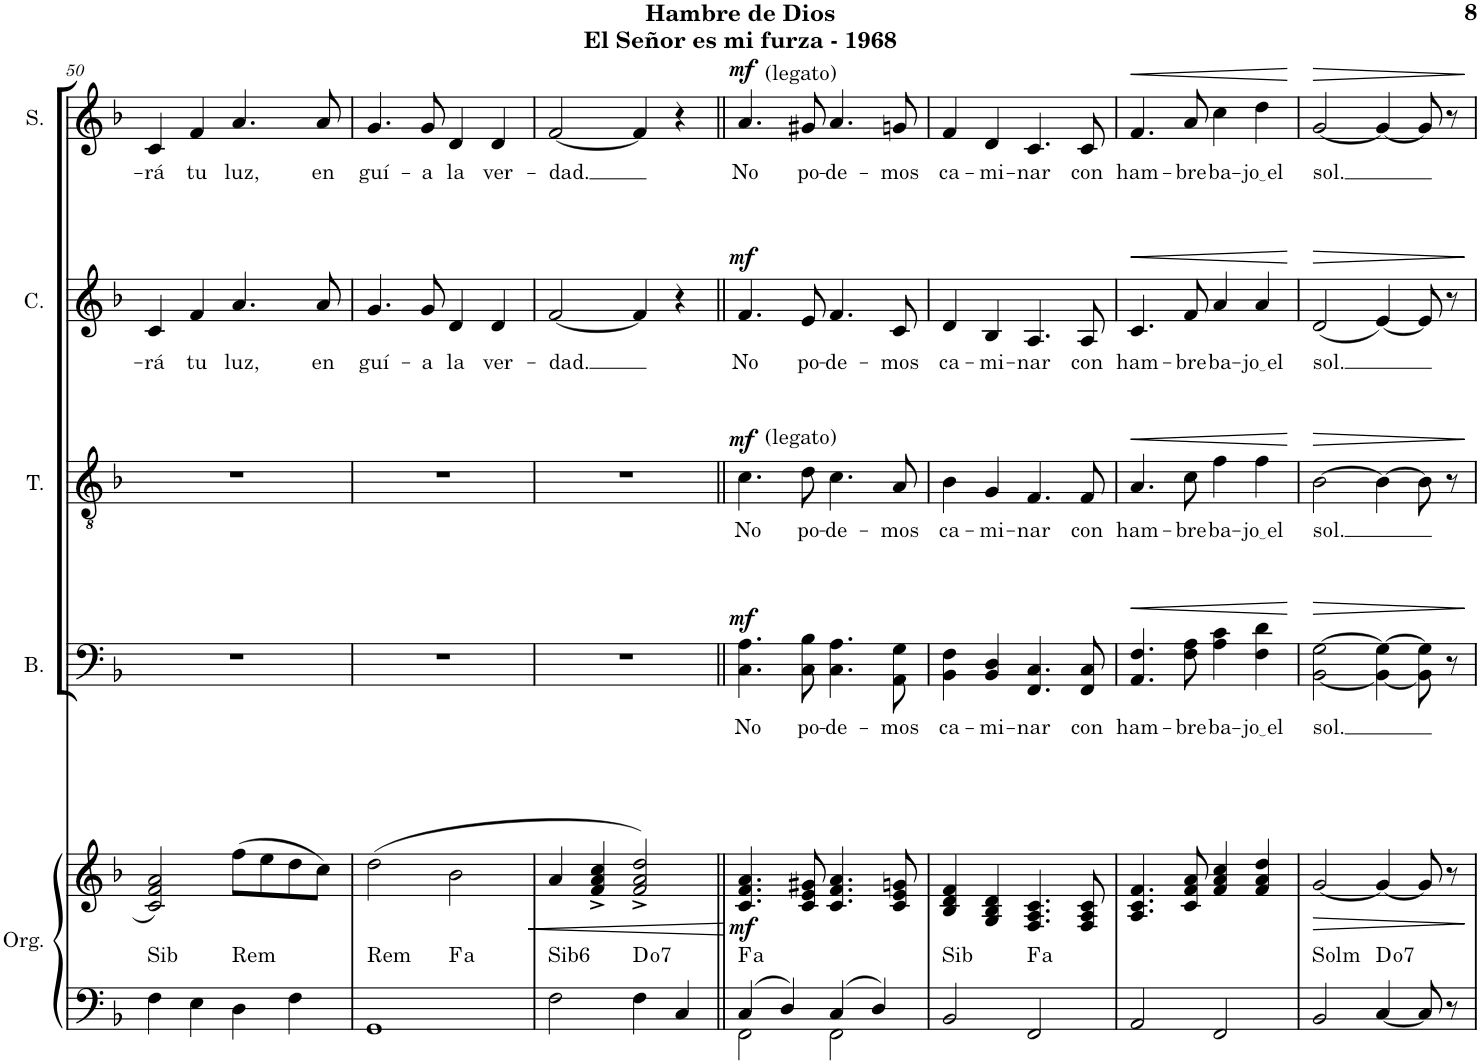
**kern	**kern	**dynam	**harte	**kern	**text	**dynam	**kern	**text	**dynam	**kern	**text	**dynam	**kern	**text	**dynam
*part5	*part5	*part5	*part5	*part4	*part4	*part4	*part3	*part3	*part3	*part2	*part2	*part2	*part1	*part1	*part1
*staff6	*staff5	*staff5/6	*	*staff4	*staff4	*staff4	*staff3	*staff3	*staff3	*staff2	*staff2	*staff2	*staff1	*staff1	*staff1
*I"Órgano	*	*	*	*I"Bajo	*	*	*I"Tenor	*	*	*I"Contralto	*	*	*I"Soprano	*	*
*	*	*	*	*I'B.	*	*	*I'T.	*	*	*I'C.	*	*	*I'S.	*	*
!!LO:PB:g=z
*clefF4	*clefG2	*	*	*clefF4	*	*	*clefGv2	*	*	*clefG2	*	*	*clefG2	*	*
*k[b-]	*k[b-]	*	*	*k[b-]	*	*	*k[b-]	*	*	*k[b-]	*	*	*k[b-]	*	*
*M2/2	*M2/2	*	*	*M2/2	*	*	*M2/2	*	*	*M2/2	*	*	*M2/2	*	*
*met(c|)	*met(c|)	*	*	*met(c|)	*	*	*met(c|)	*	*	*met(c|)	*	*	*met(c|)	*	*
=50	=50	=50	=50	=50	=50	=50	=50	=50	=50	=50	=50	=50	=50	=50	=50
!	!	!	!LO:H:kt=Sib	!	!	!	!	!	!	!	!LO:LY:b	!	!	!LO:LY:b	!
4F\	2c/ 2f/ 2a/	.	N	1r	.	.	1r	.	.	4c/	-rá	.	4c/	-rá	.
!	!	!	!	!	!	!	!	!	!	!	!LO:LY:b	!	!	!LO:LY:b	!
4E\	.	.	.	.	.	.	.	.	.	4f/	tu	.	4f/	tu	.
!	!	!	!LO:H:kt=Rem	!	!	!	!	!	!	!	!LO:LY:b	!	!	!LO:LY:b	!
4D\	(8ff\L	.	N	.	.	.	.	.	.	4.a/	luz,	.	4.a/	luz,	.
.	8ee\	.	.	.	.	.	.	.	.	.	.	.	.	.	.
4F\	8dd\	.	.	.	.	.	.	.	.	.	.	.	.	.	.
!	!	!	!	!	!	!	!	!	!	!	!LO:LY:b	!	!	!LO:LY:b	!
.	8cc\J)	.	.	.	.	.	.	.	.	8a/	en	.	8a/	en	.
=51	=51	=51	=51	=51	=51	=51	=51	=51	=51	=51	=51	=51	=51	=51	=51
!	!	!	!LO:H:kt=Rem	!	!	!	!	!	!	!	!LO:LY:b	!	!	!LO:LY:b	!
1GG	(2dd\	.	N	1r	.	.	1r	.	.	4.g/	guí-	.	4.g/	guí-	.
!	!	!	!	!	!	!	!	!	!	!	!LO:LY:b	!	!	!LO:LY:b	!
.	.	.	.	.	.	.	.	.	.	8g/	-a	.	8g/	-a	.
!	!	!	!LO:H:kt=a	!	!	!	!	!	!	!	!LO:LY:b	!	!	!LO:LY:b	!
.	2b-\	.	.	.	.	.	.	.	.	4d/	la	.	4d/	la	.
!	!	!	!	!	!	!	!	!	!	!	!LO:LY:b	!	!	!LO:LY:b	!
.	.	.	.	.	.	.	.	.	.	4d/	ver-	.	4d/	ver-	.
=52	=52	=52	=52	=52	=52	=52	=52	=52	=52	=52	=52	=52	=52	=52	=52
!	!	!LO:HP:b	!LO:H:kt=Sib6	!	!	!	!	!	!	!	!LO:LY:b	!	!	!LO:LY:b	!
2F\	4a/	<	N	1r	.	.	1r	.	.	[2f/	-dad.	.	[2f/	-dad.	.
.	4f/^ 4a/^ 4cc/^	.	.	.	.	.	.	.	.	.	.	.	.	.	.
!	!	!	!LO:H:kt=7	!	!	!	!	!	!	!	!	!	!	!	!
4F\	2f/^ 2a/^ 2dd/^)	.	D:dim7	.	.	.	.	.	.	4f/]	.	.	4f/]	.	.
4C/	.	.	.	.	.	.	.	.	.	4r	.	.	4r	.	.
.	.	[	.	.	.	.	.	.	.	.	.	.	.	.	.
=53||	=53||	=53||	=53||	=53||	=53||	=53||	=53||	=53||	=53||	=53||	=53||	=53||	=53||	=53||	=53||
*^	*	*	*	*	*	*	*	*	*	*	*	*	*	*	*
!	!	!	!	!	!	!	!	!	!	!	!	!	!	!LO:TX:a:t=(legato)	!	!
!	!	!	!	!	!	!	!	!LO:TX:a:t=(legato)	!	!	!	!	!	!	!	!
!	!	!	!LO:DY:b	!LO:H:kt=a	!	!LO:LY:b	!LO:DY:a	!	!LO:LY:b	!LO:DY:a	!	!LO:LY:b	!LO:DY:a	!	!LO:LY:b	!LO:DY:a
4C/	2FF\	4.c/ 4.f/ 4.a/	mf	.	4.C\ 4.A\	No	mf	4.c\	No	mf	4.f/	No	mf	4.a/	No	mf
4D/	.	.	.	.	.	.	.	.	.	.	.	.	.	.	.	.
!	!	!	!	!	!	!LO:LY:b	!	!	!LO:LY:b	!	!	!LO:LY:b	!	!	!LO:LY:b	!
.	.	8c/ 8e/ 8g#X/	.	.	8C\ 8B-\	po-	.	8d\	po-	.	8e/	po-	.	8g#X/	po-	.
!	!	!	!	!	!	!LO:LY:b	!	!	!LO:LY:b	!	!	!LO:LY:b	!	!	!LO:LY:b	!
4C/	2FF\	4.c/ 4.f/ 4.a/	.	.	4.C\ 4.A\	-de-	.	4.c\	-de-	.	4.f/	-de-	.	4.a/	-de-	.
4D/	.	.	.	.	.	.	.	.	.	.	.	.	.	.	.	.
!	!	!	!	!	!	!LO:LY:b	!	!	!LO:LY:b	!	!	!LO:LY:b	!	!	!LO:LY:b	!
.	.	8c/ 8e/ 8gn/	.	.	8AA\ 8G\	-mos	.	8A/	-mos	.	8c/	-mos	.	8gn/	-mos	.
*v	*v	*	*	*	*	*	*	*	*	*	*	*	*	*	*	*
=54	=54	=54	=54	=54	=54	=54	=54	=54	=54	=54	=54	=54	=54	=54	=54
!	!	!	!LO:H:kt=Sib	!	!LO:LY:b	!	!	!LO:LY:b	!	!	!LO:LY:b	!	!	!LO:LY:b	!
2BB-/	4B-/ 4d/ 4f/	.	N	4BB-\ 4F\	ca-	.	4B-\	ca-	.	4d/	ca-	.	4f/	ca-	.
!	!	!	!	!	!LO:LY:b	!	!	!LO:LY:b	!	!	!LO:LY:b	!	!	!LO:LY:b	!
.	4G/ 4B-/ 4d/	.	.	4BB-/ 4D/	-mi-	.	4G/	-mi-	.	4B-/	-mi-	.	4d/	-mi-	.
!	!	!	!LO:H:kt=a	!	!LO:LY:b	!	!	!LO:LY:b	!	!	!LO:LY:b	!	!	!LO:LY:b	!
2FF/	4.F/ 4.A/ 4.c/	.	.	4.FF/ 4.C/	-nar	.	4.F/	-nar	.	4.A/	-nar	.	4.c/	-nar	.
!	!	!	!	!	!LO:LY:b	!	!	!LO:LY:b	!	!	!LO:LY:b	!	!	!LO:LY:b	!
.	8F/ 8A/ 8c/	.	.	8FF/ 8C/	con	.	8F/	con	.	8A/	con	.	8c/	con	.
=55	=55	=55	=55	=55	=55	=55	=55	=55	=55	=55	=55	=55	=55	=55	=55
!	!	!	!	!	!LO:LY:b	!LO:HP:b	!	!LO:LY:b	!LO:HP:b	!	!LO:LY:b	!LO:HP:b	!	!LO:LY:b	!LO:HP:b
2AA/	4.A/ 4.c/ 4.f/	.	.	4.AA/ 4.F/	ham-	<	4.A/	ham-	<	4.c/	ham-	<	4.f/	ham-	<
!	!	!	!	!	!LO:LY:b	!	!	!LO:LY:b	!	!	!LO:LY:b	!	!	!LO:LY:b	!
.	8c/ 8f/ 8a/	.	.	8F\ 8A\	-bre	.	8c\	-bre	.	8f/	-bre	.	8a/	-bre	.
!	!	!	!	!	!LO:LY:b	!	!	!LO:LY:b	!	!	!LO:LY:b	!	!	!LO:LY:b	!
2FF/	4f/ 4a/ 4cc/	.	.	4A\ 4c\	ba-	.	4f\	ba-	.	4a/	ba-	.	4cc\	ba-	.
!	!	!	!	!	!LO:LY:b	!	!	!LO:LY:b	!	!	!LO:LY:b	!	!	!LO:LY:b	!
.	4f/ 4a/ 4dd/	.	.	4F\ 4d\	jo el	.	4f\	jo el	.	4a/	jo el	.	4dd\	jo el	.
.	.	.	.	.	.	[	.	.	[	.	.	[	.	.	[
=56	=56	=56	=56	=56	=56	=56	=56	=56	=56	=56	=56	=56	=56	=56	=56
!	!	!LO:HP:b	!LO:H:kt=Solm	!	!LO:LY:b	!LO:HP:b	!	!LO:LY:b	!LO:HP:b	!	!LO:LY:b	!LO:HP:b	!	!LO:LY:b	!LO:HP:b
2BB-/	[2g/	>	N	[2BB-\ [2G\	sol.	>	[2B-\	sol.	>	(2d/	sol.	>	[2g/	sol.	>
!	!	!	!LO:H:kt=7	!	!	!	!	!	!	!	!	!	!	!	!
[4C/	4g/_	.	D:dim7	4BB-\_ 4G\_	.	.	4B-\_	.	.	[4e/)	.	.	4g/_	.	.
8C/]	8g/]	.	.	8BB-\] 8G\]	.	.	8B-\]	.	.	8e/]	.	.	8g/]	.	.
8r	8r	.	.	8r	.	.	8r	.	.	8r	.	.	8r	.	.
.	.	]	.	.	.	]	.	.	]	.	.	]	.	.	]
=	=	=	=	=	=	=	=	=	=	=	=	=	=	=	=
*-	*-	*-	*-	*-	*-	*-	*-	*-	*-	*-	*-	*-	*-	*-	*-
